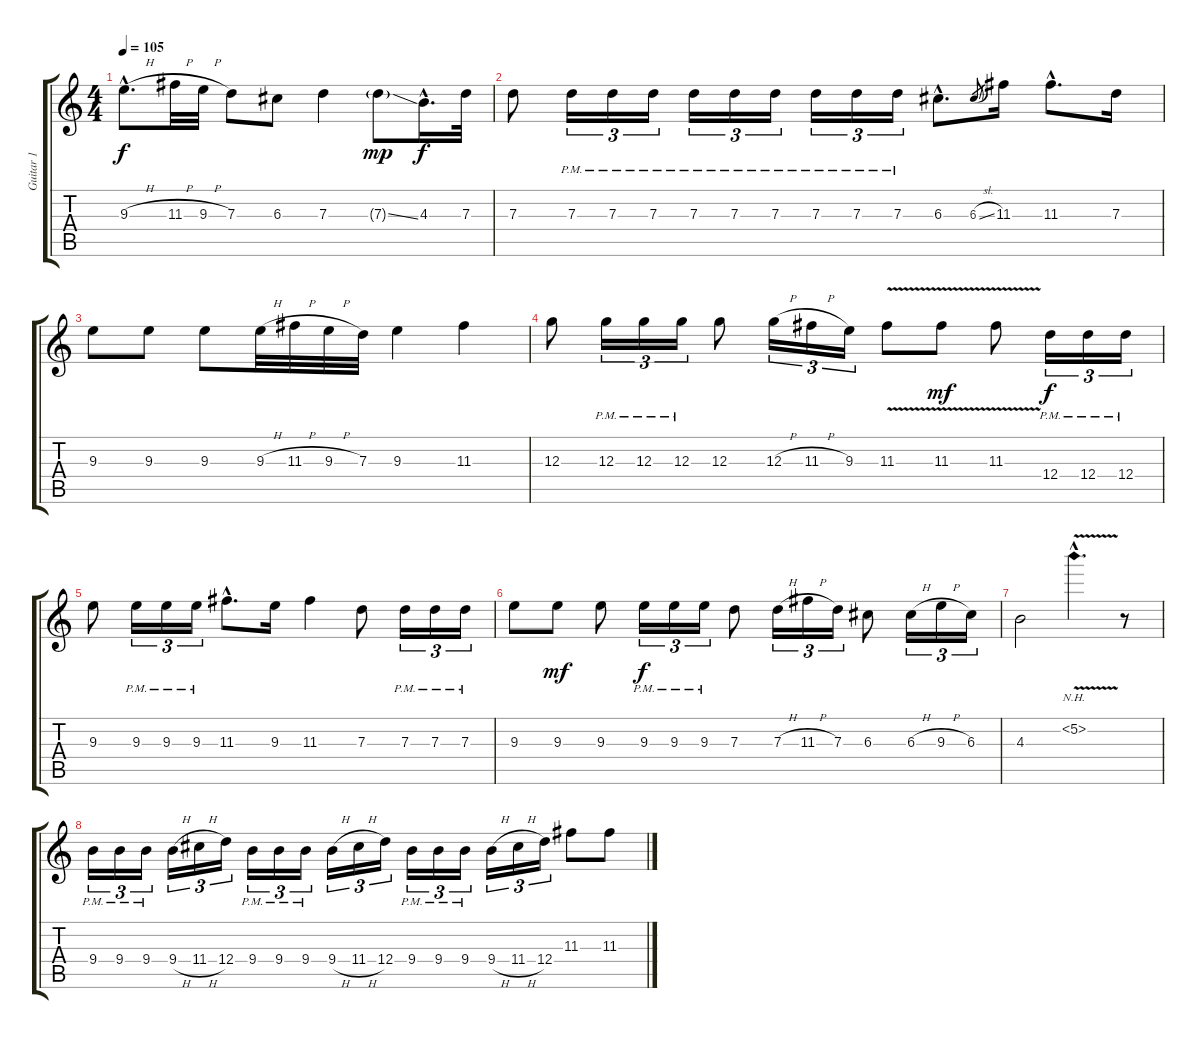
\track ("Guitar 1" "Guitar 1") {instrument distortionguitar}
\staff {score tabs}
\tuning (E4 B3 G3 D3 A2 E2) {hide}
\ts (4 4)
\tempo 105
\clef g2
\ks c
9.3{h hac}.8{d dy f} 11.3{h}.32 9.3{h}.32 7.3.8 6.3.8 7.3.4 7.3{ss g}.8{dy mp} 4.3{hac}.16{d dy f} 7.3.32 |
7.3.8 7.3{pm}.16{tu (3 2)} 7.3{pm}.16{tu (3 2)} 7.3{pm}.16{tu (3 2)} 7.3{pm}.16{tu (3 2)} 7.3{pm}.16{tu (3 2)} 7.3{pm}.16{tu (3 2)} 7.3{pm}.16{tu (3 2)} 7.3{pm}.16{tu (3 2)} 7.3{pm}.16{tu (3 2)} 6.3{hac}.8{d} 6.3{sl}.8{gr} 11.3.16 11.3{hac}.8{d} 7.3.16 |
9.3.8 9.3.8 9.3.8 9.3{h}.32 11.3{h}.32 9.3{h}.32 7.3.32 9.3.4 11.3.4 |
12.3.8 12.3{pm}.16{tu (3 2)} 12.3{pm}.16{tu (3 2)} 12.3{pm}.16{tu (3 2)} 12.3.8 12.3{h}.16{tu (3 2)} 11.3{h}.16{tu (3 2)} 9.3.16{tu (3 2)} 11.3{v}.8 11.3{v}.8{dy mf} 11.3{v}.8 12.4{pm}.16{tu (3 2) dy f} 12.4{pm}.16{tu (3 2)} 12.4{pm}.16{tu (3 2)} |
9.3.8 9.3{pm}.16{tu (3 2)} 9.3{pm}.16{tu (3 2)} 9.3{pm}.16{tu (3 2)} 11.3{hac}.8{d} 9.3.16 11.3.4 7.3.8 7.3{pm}.16{tu (3 2)} 7.3{pm}.16{tu (3 2)} 7.3{pm}.16{tu (3 2)} |
9.3.8 9.3.8{dy mf} 9.3.8 9.3{pm}.16{tu (3 2) dy f} 9.3{pm}.16{tu (3 2)} 9.3{pm}.16{tu (3 2)} 7.3.8 7.3{h}.16{tu (3 2)} 11.3{h}.16{tu (3 2)} 7.3.16{tu (3 2)} 6.3.8 6.3{h}.16{tu (3 2)} 9.3{h}.16{tu (3 2)} 6.3.16{tu (3 2)} |
4.3.2 5.2{nh v hac}.4{d} r.8 |
9.4{pm}.16{tu (3 2)} 9.4{pm}.16{tu (3 2)} 9.4{pm}.16{tu (3 2)} 9.4{h}.16{tu (3 2)} 11.4{h}.16{tu (3 2)} 12.4.16{tu (3 2)} 9.4{pm}.16{tu (3 2)} 9.4{pm}.16{tu (3 2)} 9.4{pm}.16{tu (3 2)} 9.4{h}.16{tu (3 2)} 11.4{h}.16{tu (3 2)} 12.4.16{tu (3 2)} 9.4{pm}.16{tu (3 2)} 9.4{pm}.16{tu (3 2)} 9.4{pm}.16{tu (3 2)} 9.4{h}.16{tu (3 2)} 11.4{h}.16{tu (3 2)} 12.4.16{tu (3 2)} 11.3.8 11.3.8
